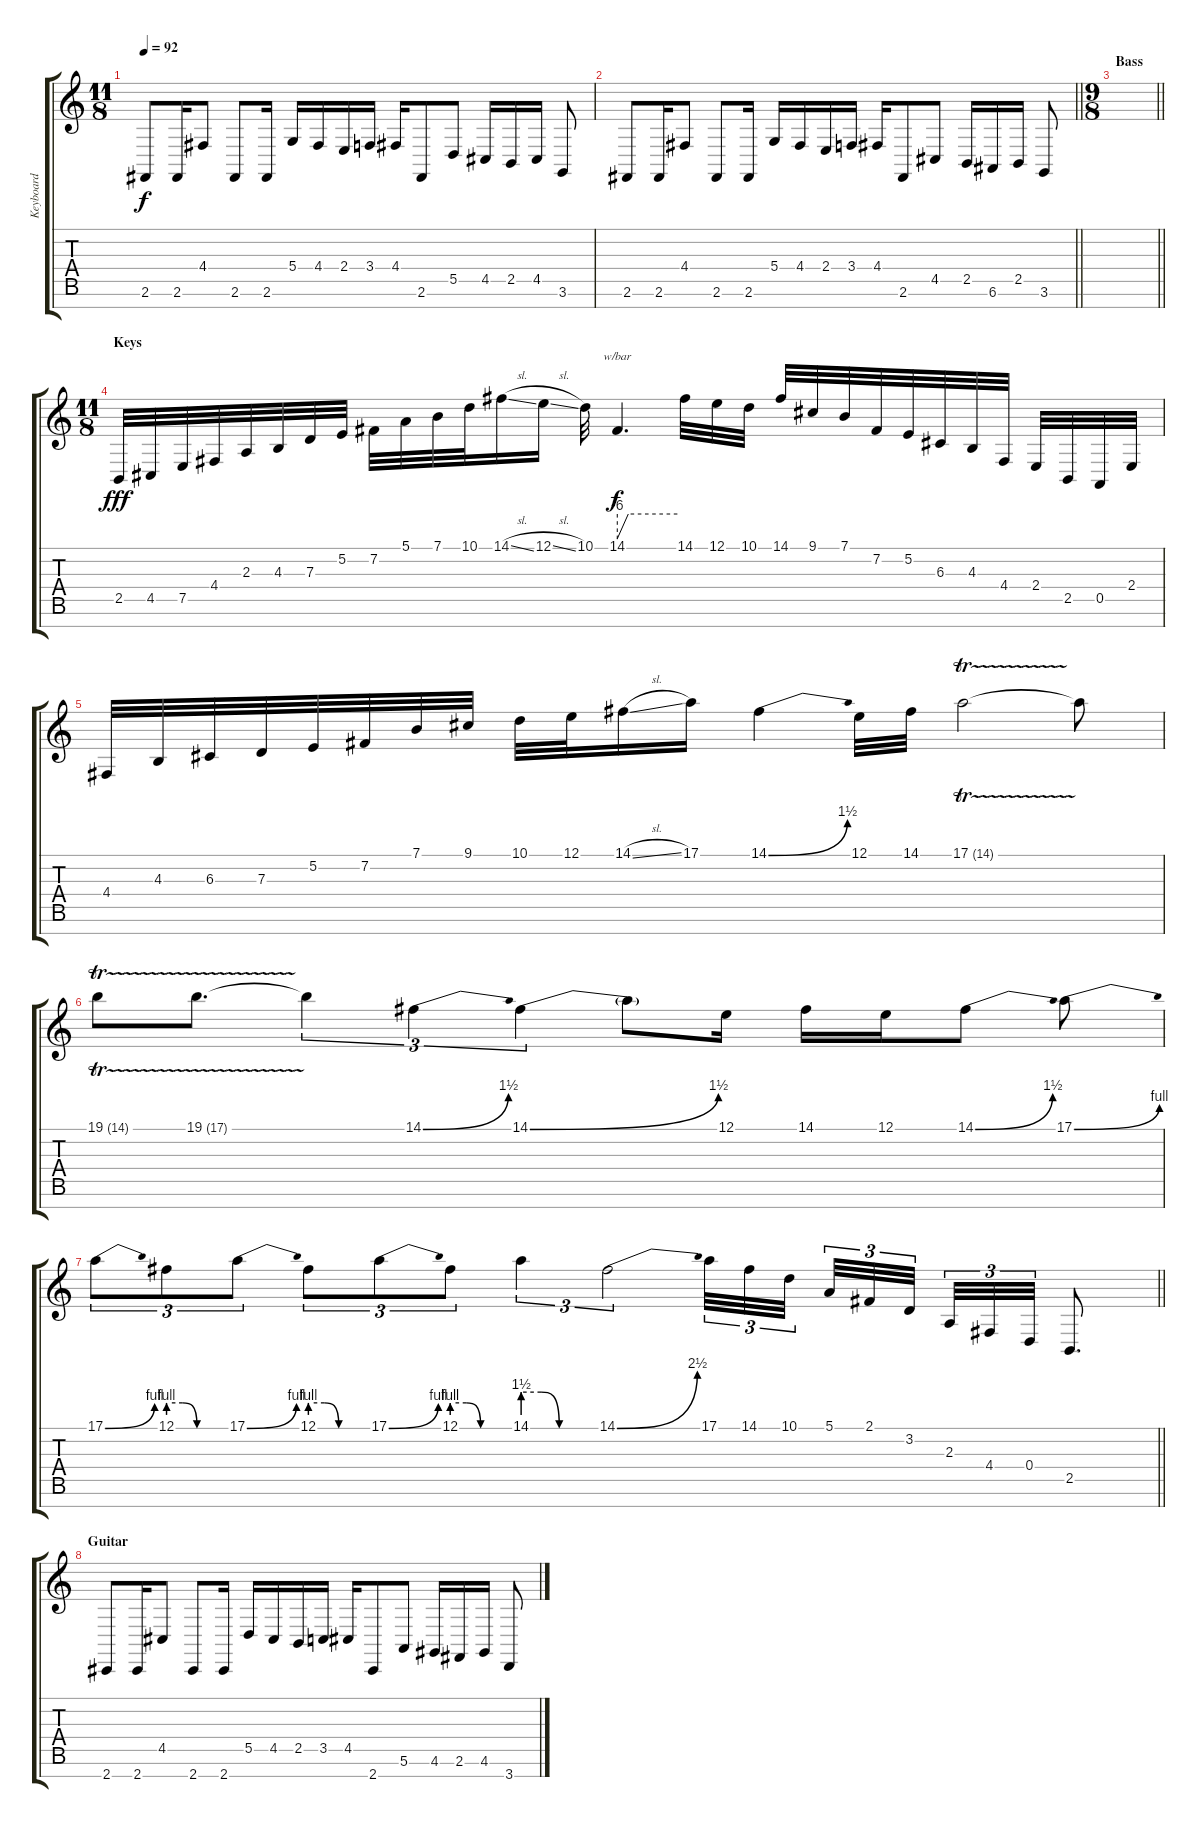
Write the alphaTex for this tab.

\track ("Keyboard" "Keyboard") {instrument pad1newage}
\staff {score tabs}
\tuning (E4 B3 G3 D3 A2 E2 B1) {hide}
\ts (11 8)
\tempo 92
\clef g2
\ks c
2.6.8{dy f} 2.6.16 4.4.8 2.6.8 2.6.16 5.4.16 4.4.16 2.4.16 3.4.16 4.4.16 2.6.8 5.5.8 4.5.16 2.5.16 4.5.16 3.6.8 |
\barLineRight lightlight
2.6.8 2.6.16 4.4.8 2.6.8 2.6.16 5.4.16 4.4.16 2.4.16 3.4.16 4.4.16 2.6.8 4.5.8 2.5.16 6.6.16 2.5.16 3.6.8 |
\ts (9 8)
\section ("" "Bass ")
\barLineRight lightlight
|
\ts (11 8)
\section ("" "Keys ")
2.5.32{dy fff volume 16 instrument lead1square} 4.5.32 7.5.32 4.4.32 2.3.32 4.3.32 7.3.32 5.2.32 7.2.32 5.1.32 7.1.32 10.1.32 14.1{sl}.16 12.1{sl}.16 10.1.32 14.1.4{d tbe (custom default 0 -24 11 0 60 0) dy f} 14.1.32 12.1.32 10.1.32 14.1.32 9.1.32 7.1.32 7.2.32 5.2.32 6.3.32 4.3.32 4.4.32 2.4.32 2.5.32 0.5.32 2.4.32 |
4.4.32 4.3.32 6.3.32 7.3.32 5.2.32 7.2.32 7.1.32 9.1.32 10.1.32 12.1.32 14.1{sl}.16 17.1.16 14.1{be (bend 0 0 60 6)}.4 12.1.32 14.1.32 17.1{tr (14 64)}.2 17.1{t}.8 |
19.1{tr (14 64)}.8 19.1{tr (17 64)}.8{d} 19.1{t}.4{tu (3 2)} 14.1{be (bend 0 0 60 6)}.4{tu (3 2)} 14.1{be (bend 0 0 60 6)}.4{tu (3 2)} 14.1{t}.8 12.1.16 14.1.16 12.1.16 14.1{be (bend 0 0 60 6)}.8 17.1{be (bend 0 0 60 4)}.8 |
\barLineRight lightlight
17.1{be (bend 0 0 60 4)}.8{tu (3 2)} 12.1{be (custom 0 4 15 4 30 0 60 0)}.8{tu (3 2)} 17.1{be (bend 0 0 60 4)}.8{tu (3 2)} 12.1{be (custom 0 4 15 4 30 0 60 0)}.8{tu (3 2)} 17.1{be (bend 0 0 60 4)}.8{tu (3 2)} 12.1{be (custom 0 4 15 4 30 0 60 0)}.8{tu (3 2)} 14.1{be (custom 0 6 15 6 30 0 60 0)}.4{tu (3 2)} 14.1{be (bend 0 0 60 10)}.2{tu (3 2)} 17.1.32{tu (3 2)} 14.1.32{tu (3 2)} 10.1.32{tu (3 2) beam splitsecondary} 5.1.32{tu (3 2)} 2.1.32{tu (3 2)} 3.2.32{tu (3 2)} 2.3.32{tu (3 2)} 4.4.32{tu (3 2)} 0.4.32{tu (3 2)} 2.5.8{d} |
\section ("" "Guitar")
2.7.8{instrument distortionguitar} 2.7.16 4.5.8 2.7.8 2.7.16 5.5.16 4.5.16 2.5.16 3.5.16 4.5.16 2.7.8 5.6.8 4.6.16 2.6.16 4.6.16 3.7.8
